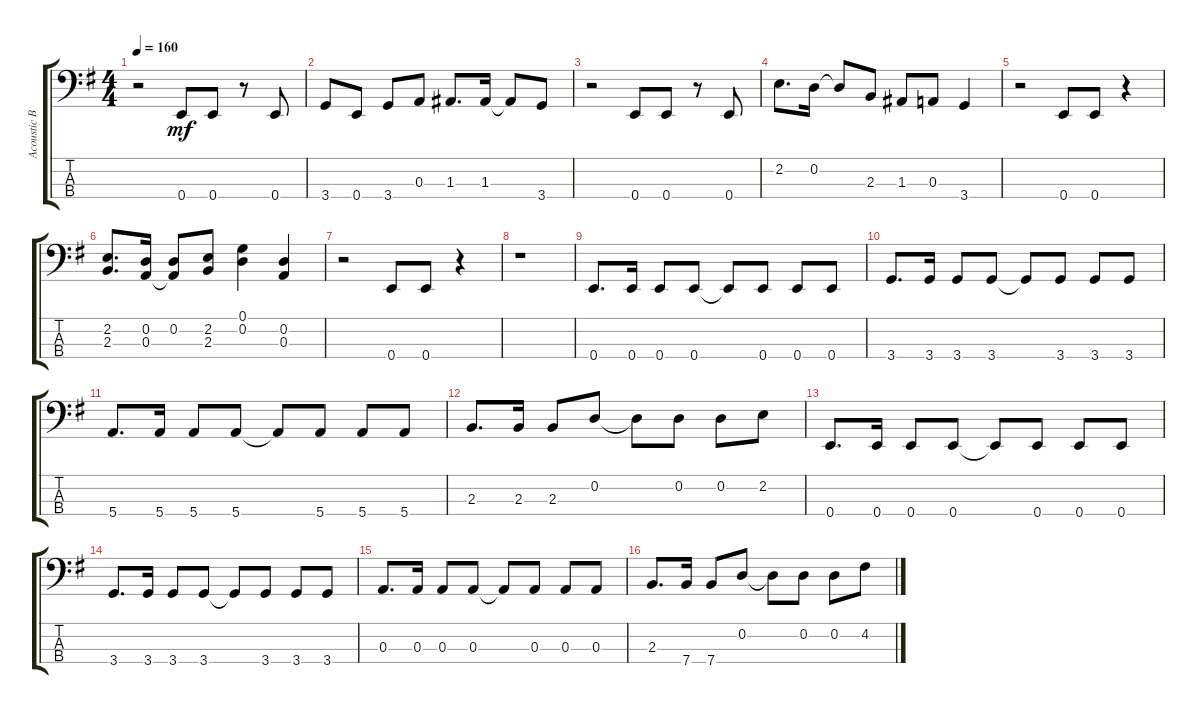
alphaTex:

\track ("Acoustic Bass" "Acoustic B") {instrument slapbass1}
\staff {score tabs}
\tuning (G2 D2 A1 E1) {hide}
\ts (4 4)
\tempo 160
\clef f4
\ks g
r.2{dy mf instrument slapbass1} 0.4.8 0.4.8 r.8 0.4.8 |
3.4.8 0.4.8 3.4.8 0.3.8 1.3.8{d} 1.3.16 1.3{t}.8 3.4.8 |
r.2 0.4.8 0.4.8 r.8 0.4.8 |
2.2.8{d} 0.2.16 0.2{t}.8 2.3.8 1.3.8 0.3.8 3.4.4 |
r.2 0.4.8 0.4.8 r.4 |
(2.2 2.3).8{d} (0.2 0.3).16 (0.2 0.3{t}).8 (2.2 2.3).8 (0.1 0.2).4 (0.2 0.3).4 |
r.2 0.4.8 0.4.8 r.4 |
r.1 |
0.4.8{d} 0.4.16 0.4.8 0.4.8 0.4{t}.8 0.4.8 0.4.8 0.4.8 |
3.4.8{d} 3.4.16 3.4.8 3.4.8 3.4{t}.8 3.4.8 3.4.8 3.4.8 |
5.4.8{d} 5.4.16 5.4.8 5.4.8 5.4{t}.8 5.4.8 5.4.8 5.4.8 |
2.3.8{d} 2.3.16 2.3.8 0.2.8 0.2{t}.8 0.2.8 0.2.8 2.2.8 |
0.4.8{d} 0.4.16 0.4.8 0.4.8 0.4{t}.8 0.4.8 0.4.8 0.4.8 |
3.4.8{d} 3.4.16 3.4.8 3.4.8 3.4{t}.8 3.4.8 3.4.8 3.4.8 |
0.3.8{d} 0.3.16 0.3.8 0.3.8 0.3{t}.8 0.3.8 0.3.8 0.3.8 |
2.3.8{d} 7.4.16 7.4.8 0.2.8 0.2{t}.8 0.2.8 0.2.8 4.2.8
